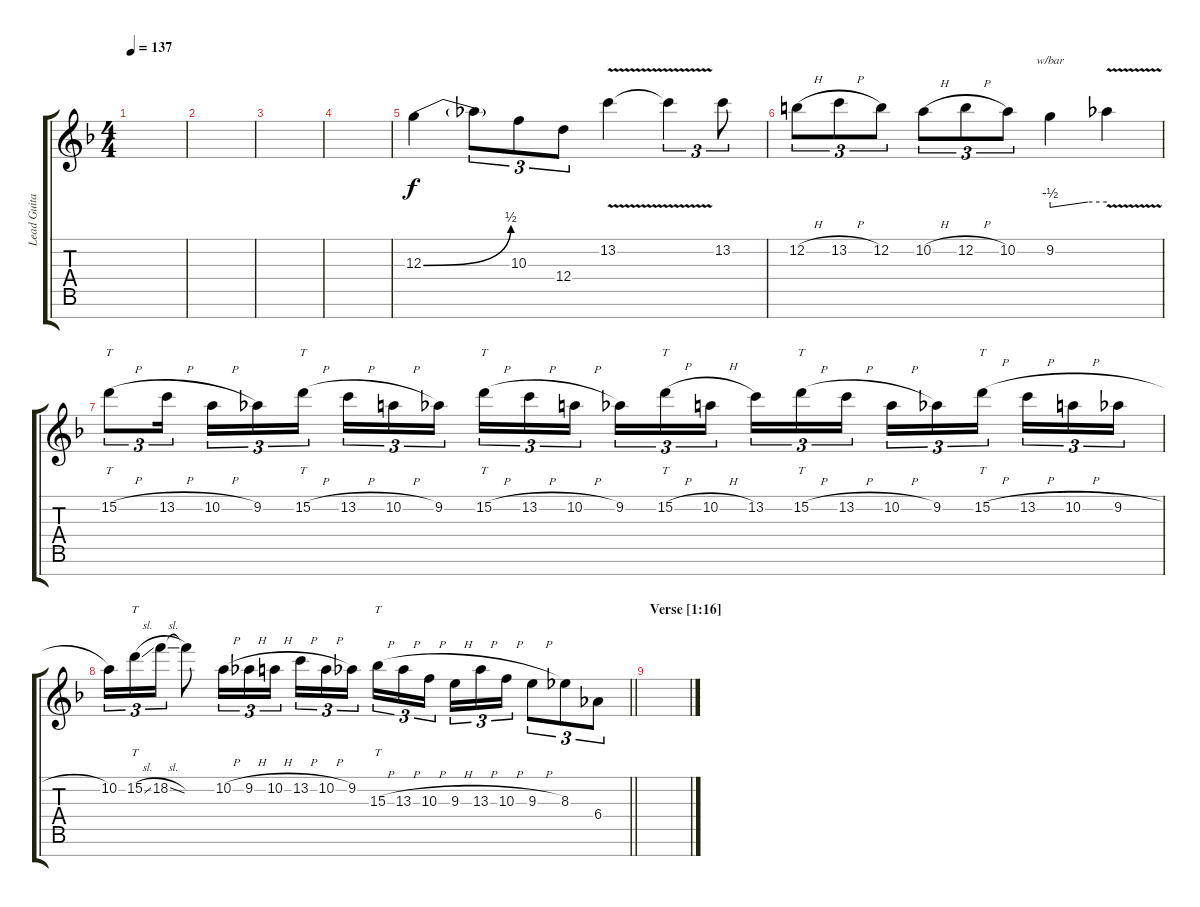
\track ("Lead Guitar" "Lead Guita") {instrument distortionguitar}
\staff {score tabs}
\tuning (E4 B3 G3 D3 A2 E2 B1) {hide}
\ts (4 4)
\tempo 137
\clef g2
\ks dminor
|
|
|
|
12.3{be (bend 0 0 60 2)}.4{volume 16 balance 8} 12.3{t}.8{tu (3 2)} 10.3.8{tu (3 2)} 12.4.8{tu (3 2)} 13.2{v}.4 13.2{t}.4{tu (3 2)} 13.2.8{tu (3 2)} |
12.2{h}.8{tu (3 2)} 13.2{h}.8{tu (3 2)} 12.2.8{tu (3 2)} 10.2{h}.8{tu (3 2)} 12.2{h}.8{tu (3 2)} 10.2.8{tu (3 2)} 9.2.4{tbe (custom default 0 -2 40 0 60 0)} 9.2{v t}.4 |
15.2{h}.8{tt tu (3 2)} 13.2{h}.16{tu (3 2) beam splitsecondary} 10.2{h}.16{tu (3 2)} 9.2.16{tu (3 2)} 15.2{h}.16{tt tu (3 2)} 13.2{h}.16{tu (3 2)} 10.2{h}.16{tu (3 2)} 9.2.16{tu (3 2) beam splitsecondary} 15.2{h}.16{tt tu (3 2)} 13.2{h}.16{tu (3 2)} 10.2{h}.16{tu (3 2)} 9.2.16{tu (3 2)} 15.2{h}.16{tt tu (3 2)} 10.2{h}.16{tu (3 2) beam splitsecondary} 13.2.16{tu (3 2)} 15.2{h}.16{tt tu (3 2)} 13.2{h}.16{tu (3 2)} 10.2{h}.16{tu (3 2)} 9.2.16{tu (3 2)} 15.2{h}.16{tt tu (3 2) beam splitsecondary} 13.2{h}.16{tu (3 2)} 10.2{h}.16{tu (3 2)} 9.2{h}.16{tu (3 2)} |
\barLineRight lightlight
10.2.16{tu (3 2)} 15.2{sl}.16{tt tu (3 2)} 18.2{sl}.16{tu (3 2)} 18.2{t}.8 10.2{h}.16{tu (3 2)} 9.2{h}.16{tu (3 2)} 10.2{h}.16{tu (3 2) beam splitsecondary} 13.2{h}.16{tu (3 2)} 10.2{h}.16{tu (3 2)} 9.2.16{tu (3 2)} 15.3{h}.16{tt tu (3 2)} 13.3{h}.16{tu (3 2)} 10.3{h}.16{tu (3 2) beam splitsecondary} 9.3{h}.16{tu (3 2)} 13.3{h}.16{tu (3 2)} 10.3{h}.16{tu (3 2)} 9.3{h}.8{tu (3 2)} 8.3.8{tu (3 2)} 6.4.8{tu (3 2)} |
\section ("" "Verse [1:16]")
